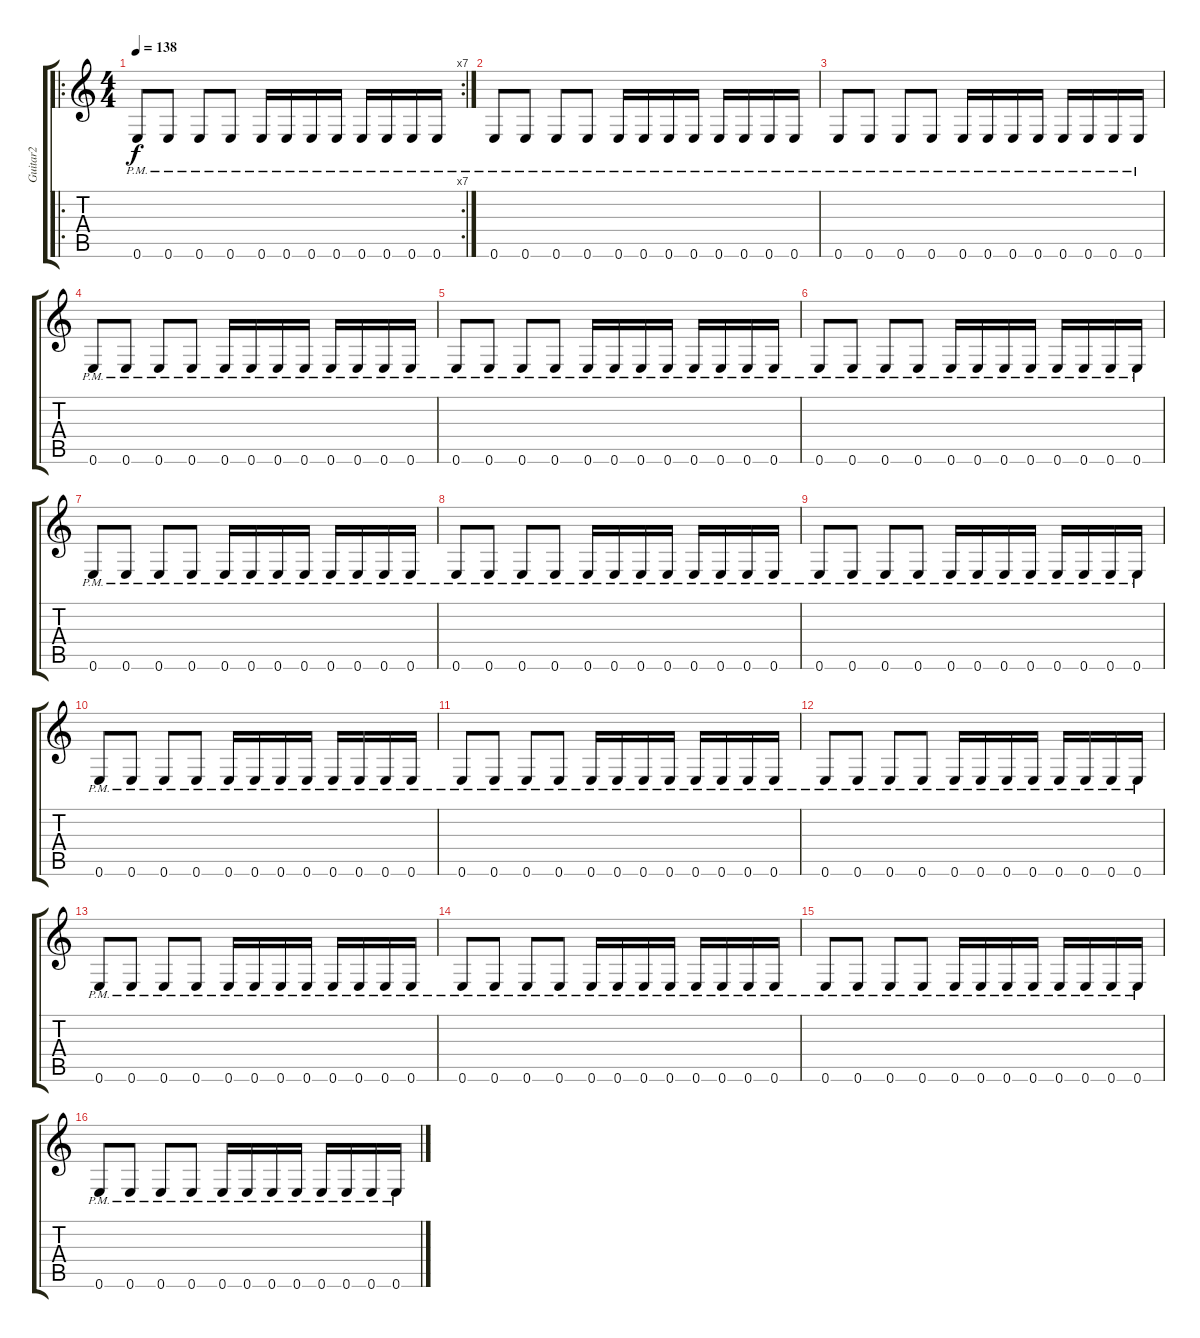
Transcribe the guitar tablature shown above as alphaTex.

\track ("Guitar2" "Guitar2") {instrument overdrivenguitar}
\staff {score tabs}
\tuning (E4 B3 G3 D3 A2 E2) {hide}
\ro
\rc 7
\ts (4 4)
\tempo 138
\clef g2
\ks c
0.6{pm}.8{dy f instrument overdrivenguitar} 0.6{pm}.8 0.6{pm}.8 0.6{pm}.8 0.6{pm}.16 0.6{pm}.16 0.6{pm}.16 0.6{pm}.16 0.6{pm}.16 0.6{pm}.16 0.6{pm}.16 0.6{pm}.16 |
0.6{pm}.8 0.6{pm}.8 0.6{pm}.8 0.6{pm}.8 0.6{pm}.16 0.6{pm}.16 0.6{pm}.16 0.6{pm}.16 0.6{pm}.16 0.6{pm}.16 0.6{pm}.16 0.6{pm}.16 |
0.6{pm}.8 0.6{pm}.8 0.6{pm}.8 0.6{pm}.8 0.6{pm}.16 0.6{pm}.16 0.6{pm}.16 0.6{pm}.16 0.6{pm}.16 0.6{pm}.16 0.6{pm}.16 0.6{pm}.16 |
0.6{pm}.8 0.6{pm}.8 0.6{pm}.8 0.6{pm}.8 0.6{pm}.16 0.6{pm}.16 0.6{pm}.16 0.6{pm}.16 0.6{pm}.16 0.6{pm}.16 0.6{pm}.16 0.6{pm}.16 |
0.6{pm}.8 0.6{pm}.8 0.6{pm}.8 0.6{pm}.8 0.6{pm}.16 0.6{pm}.16 0.6{pm}.16 0.6{pm}.16 0.6{pm}.16 0.6{pm}.16 0.6{pm}.16 0.6{pm}.16 |
0.6{pm}.8 0.6{pm}.8 0.6{pm}.8 0.6{pm}.8 0.6{pm}.16 0.6{pm}.16 0.6{pm}.16 0.6{pm}.16 0.6{pm}.16 0.6{pm}.16 0.6{pm}.16 0.6{pm}.16 |
0.6{pm}.8 0.6{pm}.8 0.6{pm}.8 0.6{pm}.8 0.6{pm}.16 0.6{pm}.16 0.6{pm}.16 0.6{pm}.16 0.6{pm}.16 0.6{pm}.16 0.6{pm}.16 0.6{pm}.16 |
0.6{pm}.8 0.6{pm}.8 0.6{pm}.8 0.6{pm}.8 0.6{pm}.16 0.6{pm}.16 0.6{pm}.16 0.6{pm}.16 0.6{pm}.16 0.6{pm}.16 0.6{pm}.16 0.6{pm}.16 |
0.6{pm}.8 0.6{pm}.8 0.6{pm}.8 0.6{pm}.8 0.6{pm}.16 0.6{pm}.16 0.6{pm}.16 0.6{pm}.16 0.6{pm}.16 0.6{pm}.16 0.6{pm}.16 0.6{pm}.16 |
0.6{pm}.8 0.6{pm}.8 0.6{pm}.8 0.6{pm}.8 0.6{pm}.16 0.6{pm}.16 0.6{pm}.16 0.6{pm}.16 0.6{pm}.16 0.6{pm}.16 0.6{pm}.16 0.6{pm}.16 |
0.6{pm}.8 0.6{pm}.8 0.6{pm}.8 0.6{pm}.8 0.6{pm}.16 0.6{pm}.16 0.6{pm}.16 0.6{pm}.16 0.6{pm}.16 0.6{pm}.16 0.6{pm}.16 0.6{pm}.16 |
0.6{pm}.8 0.6{pm}.8 0.6{pm}.8 0.6{pm}.8 0.6{pm}.16 0.6{pm}.16 0.6{pm}.16 0.6{pm}.16 0.6{pm}.16 0.6{pm}.16 0.6{pm}.16 0.6{pm}.16 |
0.6{pm}.8 0.6{pm}.8 0.6{pm}.8 0.6{pm}.8 0.6{pm}.16 0.6{pm}.16 0.6{pm}.16 0.6{pm}.16 0.6{pm}.16 0.6{pm}.16 0.6{pm}.16 0.6{pm}.16 |
0.6{pm}.8 0.6{pm}.8 0.6{pm}.8 0.6{pm}.8 0.6{pm}.16 0.6{pm}.16 0.6{pm}.16 0.6{pm}.16 0.6{pm}.16 0.6{pm}.16 0.6{pm}.16 0.6{pm}.16 |
0.6{pm}.8 0.6{pm}.8 0.6{pm}.8 0.6{pm}.8 0.6{pm}.16 0.6{pm}.16 0.6{pm}.16 0.6{pm}.16 0.6{pm}.16 0.6{pm}.16 0.6{pm}.16 0.6{pm}.16 |
0.6{pm}.8 0.6{pm}.8 0.6{pm}.8 0.6{pm}.8 0.6{pm}.16 0.6{pm}.16 0.6{pm}.16 0.6{pm}.16 0.6{pm}.16 0.6{pm}.16 0.6{pm}.16 0.6{pm}.16
